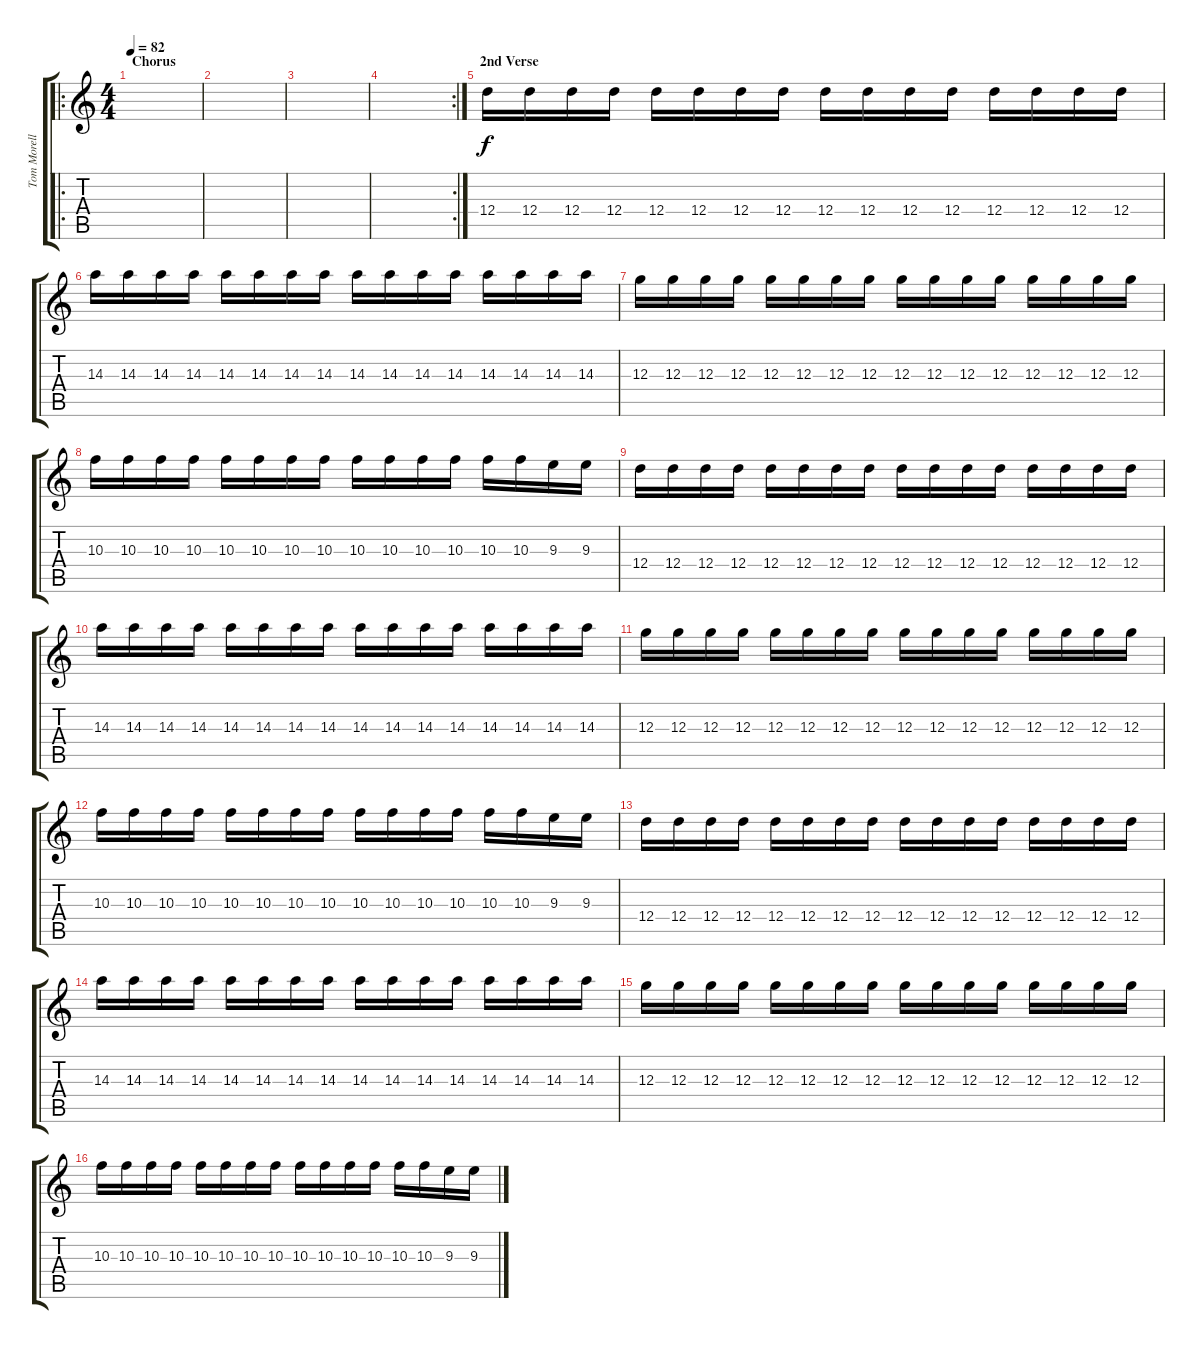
\track ("Tom Morello [clean]" "Tom Morell") {instrument electricguitarclean}
\staff {score tabs}
\tuning (E4 B3 G3 D3 A2 D2) {hide}
\ro
\ts (4 4)
\section ("" "Chorus")
\tempo 82
\clef g2
\ks c
|
|
|
\rc 2
|
\section ("" "2nd Verse")
12.4.16 12.4.16 12.4.16 12.4.16 12.4.16 12.4.16 12.4.16 12.4.16 12.4.16 12.4.16 12.4.16 12.4.16 12.4.16 12.4.16 12.4.16 12.4.16 |
14.3.16 14.3.16 14.3.16 14.3.16 14.3.16 14.3.16 14.3.16 14.3.16 14.3.16 14.3.16 14.3.16 14.3.16 14.3.16 14.3.16 14.3.16 14.3.16 |
12.3.16 12.3.16 12.3.16 12.3.16 12.3.16 12.3.16 12.3.16 12.3.16 12.3.16 12.3.16 12.3.16 12.3.16 12.3.16 12.3.16 12.3.16 12.3.16 |
10.3.16 10.3.16 10.3.16 10.3.16 10.3.16 10.3.16 10.3.16 10.3.16 10.3.16 10.3.16 10.3.16 10.3.16 10.3.16 10.3.16 9.3.16 9.3.16 |
12.4.16 12.4.16 12.4.16 12.4.16 12.4.16 12.4.16 12.4.16 12.4.16 12.4.16 12.4.16 12.4.16 12.4.16 12.4.16 12.4.16 12.4.16 12.4.16 |
14.3.16 14.3.16 14.3.16 14.3.16 14.3.16 14.3.16 14.3.16 14.3.16 14.3.16 14.3.16 14.3.16 14.3.16 14.3.16 14.3.16 14.3.16 14.3.16 |
12.3.16 12.3.16 12.3.16 12.3.16 12.3.16 12.3.16 12.3.16 12.3.16 12.3.16 12.3.16 12.3.16 12.3.16 12.3.16 12.3.16 12.3.16 12.3.16 |
10.3.16 10.3.16 10.3.16 10.3.16 10.3.16 10.3.16 10.3.16 10.3.16 10.3.16 10.3.16 10.3.16 10.3.16 10.3.16 10.3.16 9.3.16 9.3.16 |
12.4.16 12.4.16 12.4.16 12.4.16 12.4.16 12.4.16 12.4.16 12.4.16 12.4.16 12.4.16 12.4.16 12.4.16 12.4.16 12.4.16 12.4.16 12.4.16 |
14.3.16 14.3.16 14.3.16 14.3.16 14.3.16 14.3.16 14.3.16 14.3.16 14.3.16 14.3.16 14.3.16 14.3.16 14.3.16 14.3.16 14.3.16 14.3.16 |
12.3.16 12.3.16 12.3.16 12.3.16 12.3.16 12.3.16 12.3.16 12.3.16 12.3.16 12.3.16 12.3.16 12.3.16 12.3.16 12.3.16 12.3.16 12.3.16 |
10.3.16 10.3.16 10.3.16 10.3.16 10.3.16 10.3.16 10.3.16 10.3.16 10.3.16 10.3.16 10.3.16 10.3.16 10.3.16 10.3.16 9.3.16 9.3.16
